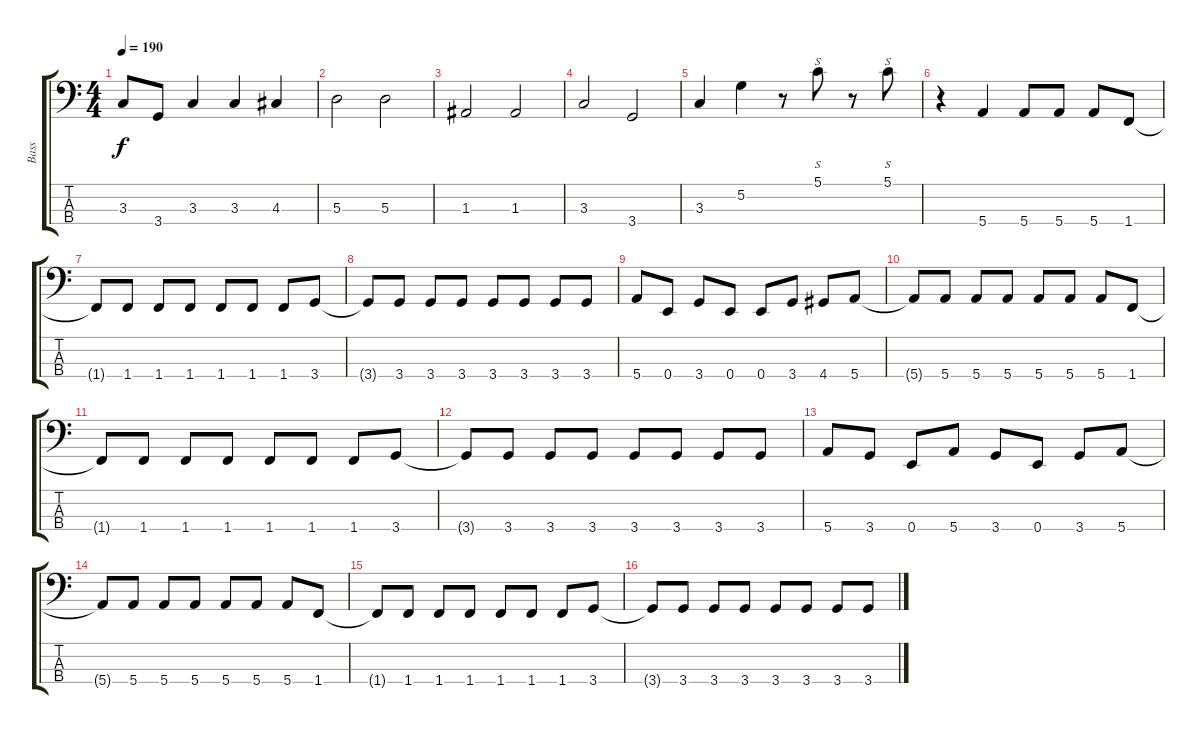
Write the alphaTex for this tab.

\track ("Bass" "Bass") {instrument electricbassfinger}
\staff {score tabs}
\tuning (G2 D2 A1 E1) {hide}
\ts (4 4)
\tempo 190
\clef f4
\ks c
3.3.8{dy f} 3.4.8 3.3.4 3.3.4 4.3.4 |
5.3.2 5.3.2 |
1.3.2 1.3.2 |
3.3.2 3.4.2 |
3.3.4 5.2.4 r.8 5.1.8{s instrument slapbass1} r.8 5.1.8{s} |
r.4{instrument electricbassfinger} 5.4.4 5.4.8 5.4.8 5.4.8 1.4.8 |
1.4{t}.8 1.4.8 1.4.8 1.4.8 1.4.8 1.4.8 1.4.8 3.4.8 |
3.4{t}.8 3.4.8 3.4.8 3.4.8 3.4.8 3.4.8 3.4.8 3.4.8 |
5.4.8 0.4.8 3.4.8 0.4.8 0.4.8 3.4.8 4.4.8 5.4.8 |
5.4{t}.8 5.4.8 5.4.8 5.4.8 5.4.8 5.4.8 5.4.8 1.4.8 |
1.4{t}.8 1.4.8 1.4.8 1.4.8 1.4.8 1.4.8 1.4.8 3.4.8 |
3.4{t}.8 3.4.8 3.4.8 3.4.8 3.4.8 3.4.8 3.4.8 3.4.8 |
5.4.8 3.4.8 0.4.8 5.4.8 3.4.8 0.4.8 3.4.8 5.4.8 |
5.4{t}.8 5.4.8 5.4.8 5.4.8 5.4.8 5.4.8 5.4.8 1.4.8 |
1.4{t}.8 1.4.8 1.4.8 1.4.8 1.4.8 1.4.8 1.4.8 3.4.8 |
3.4{t}.8 3.4.8 3.4.8 3.4.8 3.4.8 3.4.8 3.4.8 3.4.8
